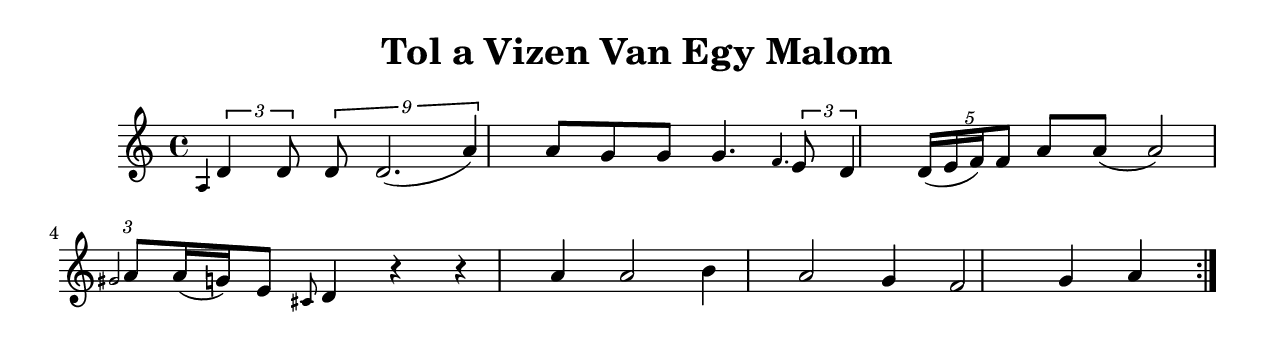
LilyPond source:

\version "2.18.0"
\language "english"


\paper{
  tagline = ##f
  print-all-headers = ##t
  #(set-paper-size "letter")
}
date = #(strftime "%d-%m-%Y" (localtime (current-time)))

%\markup{ \italic{ " Updated " \date  }  }

%\markup{ Got something to say? }

melody = \relative c' {
  \clef treble

  \key a \minor
  \time 4/4
  %\partial 16*3 a16 d f   %lead in notes

  \repeat volta 2{
    \grace  a \tuplet 3/2 {d4 d8}  \tuplet 9/7 { d8 d2.(a'4)}
    a8 g g g4. \grace f \tuplet 3/2{e8 d4 }
    \tuplet 5/2{d16 (e f)f8} a8 a (a2)
    \tuplet 3/2{\grace gs a8} a16 (g) e8  \grace cs d4 r4 r4

    a'4 a2 b4 a2
    g4 f2 g4 a
  }

  %\alternative { { }{ } }

}
%************************Lyrics Block****************
%\addlyrics{ Doe a deer }

harmonies = \chordmode {

}

\score {
  <<
    \new ChordNames {
      \set chordChanges = ##t
      \harmonies
    }
    \new Staff
    \melody
  >>
  \header{
    title= "Tol a Vizen Van Egy Malom"
    subtitle=""
    arranger= ""
  }
  \layout{indent = 1.0\cm}
  \midi{
    \tempo 4 = 120
  }
}
